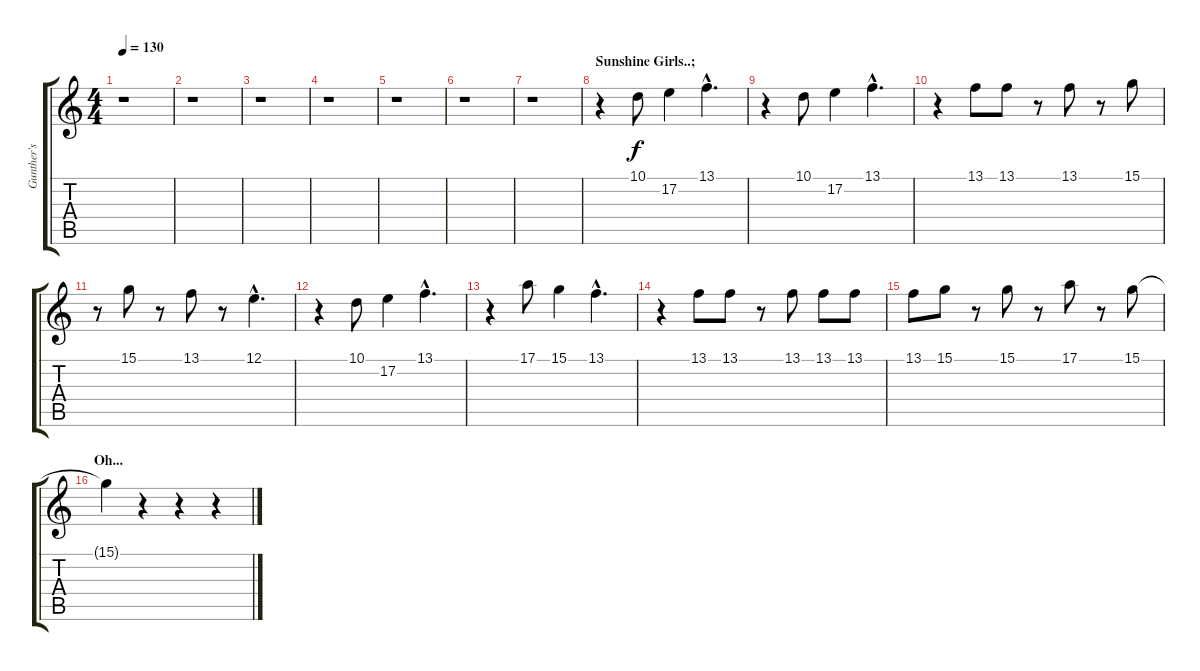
\track ("Gunther's Girls" "Gunther's ") {instrument englishhorn}
\staff {score tabs}
\tuning (E4 B3 G3 D3 A2 E2) {hide}
\ts (4 4)
\tempo 130
\clef g2
\ks c
r.1{dy f} |
r.1 |
r.1 |
r.1 |
r.1 |
r.1 |
r.1 |
\section ("" "Sunshine Girls..;")
r.4 10.1.8 17.2.4 13.1{hac}.4{d} |
r.4 10.1.8 17.2.4 13.1{hac}.4{d} |
r.4 13.1.8 13.1.8 r.8 13.1.8 r.8 15.1.8 |
r.8 15.1.8 r.8 13.1.8 r.8 12.1{hac}.4{d} |
r.4 10.1.8 17.2.4 13.1{hac}.4{d} |
r.4 17.1.8 15.1.4 13.1{hac}.4{d} |
r.4 13.1.8 13.1.8 r.8 13.1.8 13.1.8 13.1.8 |
13.1.8 15.1.8 r.8 15.1.8 r.8 17.1.8 r.8 15.1.8 |
\section ("" "Oh...")
15.1{t}.4 r.4 r.4 r.4
